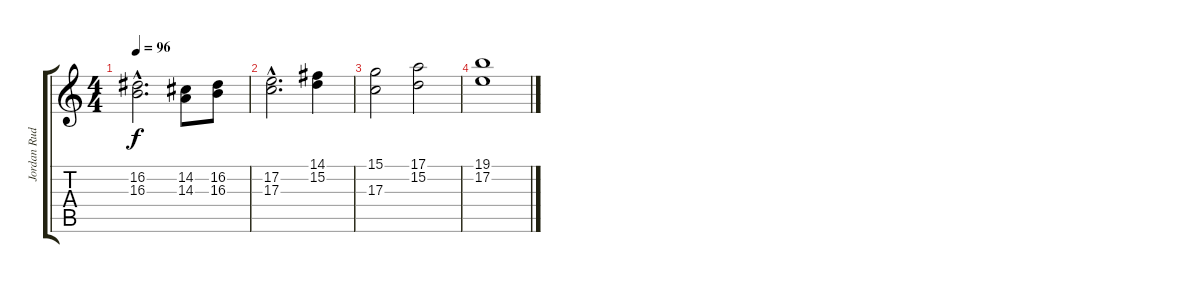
\track ("Jordan Rudness" "Jordan Rud") {instrument stringensemble1}
\staff {score tabs}
\tuning (E4 B3 G3 D3 A2 E2) {hide}
\ts (4 4)
\tempo 96
\clef g2
\ks c
(16.2{hac} 16.3{hac}).2{d dy f} (14.2 14.3).8 (16.2 16.3).8 |
(17.2{hac} 17.3{hac}).2{d} (14.1 15.2).4 |
(15.1 17.3).2 (17.1 15.2).2 |
(19.1 17.2).1
